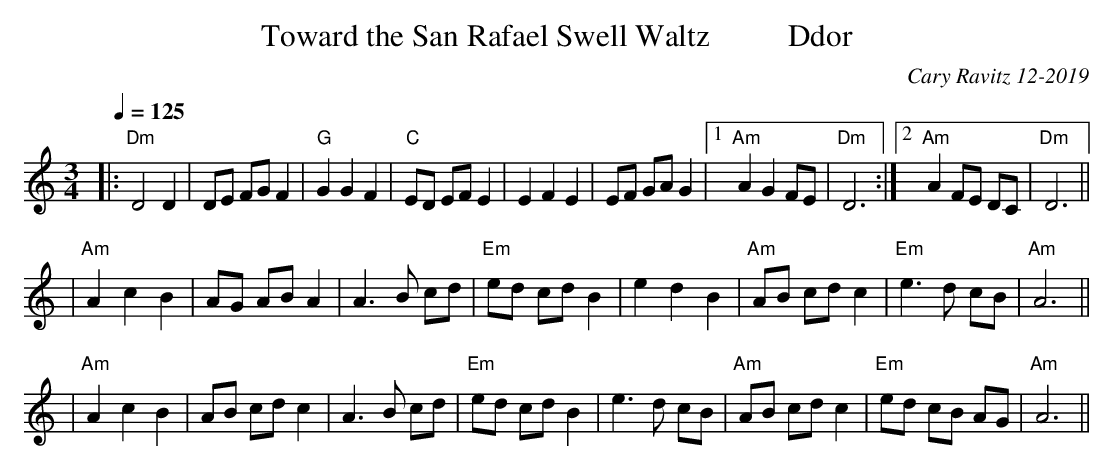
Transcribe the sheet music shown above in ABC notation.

X:1
T: Toward the San Rafael Swell Waltz          Ddor
C: Cary Ravitz 12-2019
M: 3/4
L: 1/8
Q: 1/4=125
K: Ddor
|: "Dm"D4 D2 | DE FG F2 | "G"G2 G2 F2 | "C"ED EF E2 | E2 F2 E2 | EF GA G2 | [1 "Am"A2 G2 FE | "Dm" D6 :| [2 "Am"A2 FE DC | "Dm" D6 ||
| "Am"A2c2 B2 | AG AB A2 | A3 B cd | "Em" ed cd B2 | e2 d2 B2 | "Am"AB cd c2  | "Em"e3 d cB | "Am"A6 ||
| "Am"A2c2 B2 | AB cd c2 | A3 B cd | "Em" ed cd B2 | e3 d cB | "Am"AB cd c2 | "Em"ed cB AG | "Am"A6 ||
